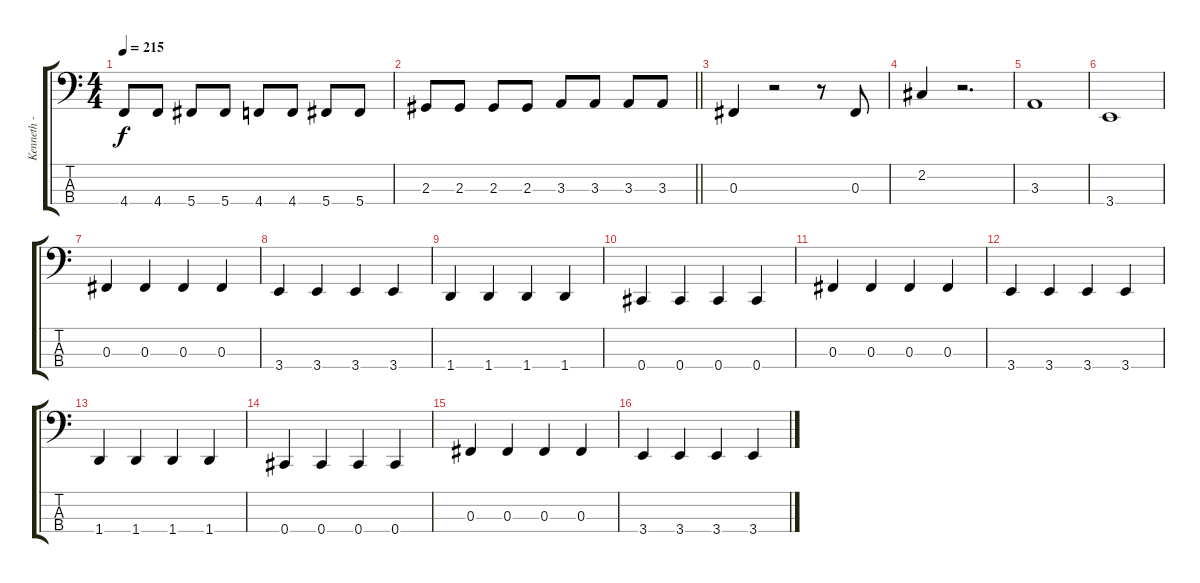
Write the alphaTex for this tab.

\track ("Kenneth - Bass" "Kenneth - ") {instrument electricbasspick}
\staff {score tabs}
\tuning (E2 B1 Gb1 Db1) {hide}
\ts (4 4)
\tempo 215
\clef f4
\ks c
4.4.8{dy f} 4.4.8 5.4.8 5.4.8 4.4.8 4.4.8 5.4.8 5.4.8 |
\barLineRight lightlight
2.3.8 2.3.8 2.3.8 2.3.8 3.3.8 3.3.8 3.3.8 3.3.8 |
\section ("" "")
0.3.4 r.2 r.8 0.3.8 |
2.2.4 r.2{d} |
3.3.1 |
3.4.1 |
0.3.4 0.3.4 0.3.4 0.3.4 |
3.4.4 3.4.4 3.4.4 3.4.4 |
1.4.4 1.4.4 1.4.4 1.4.4 |
0.4.4 0.4.4 0.4.4 0.4.4 |
0.3.4 0.3.4 0.3.4 0.3.4 |
3.4.4 3.4.4 3.4.4 3.4.4 |
1.4.4 1.4.4 1.4.4 1.4.4 |
0.4.4 0.4.4 0.4.4 0.4.4 |
0.3.4 0.3.4 0.3.4 0.3.4 |
3.4.4 3.4.4 3.4.4 3.4.4
